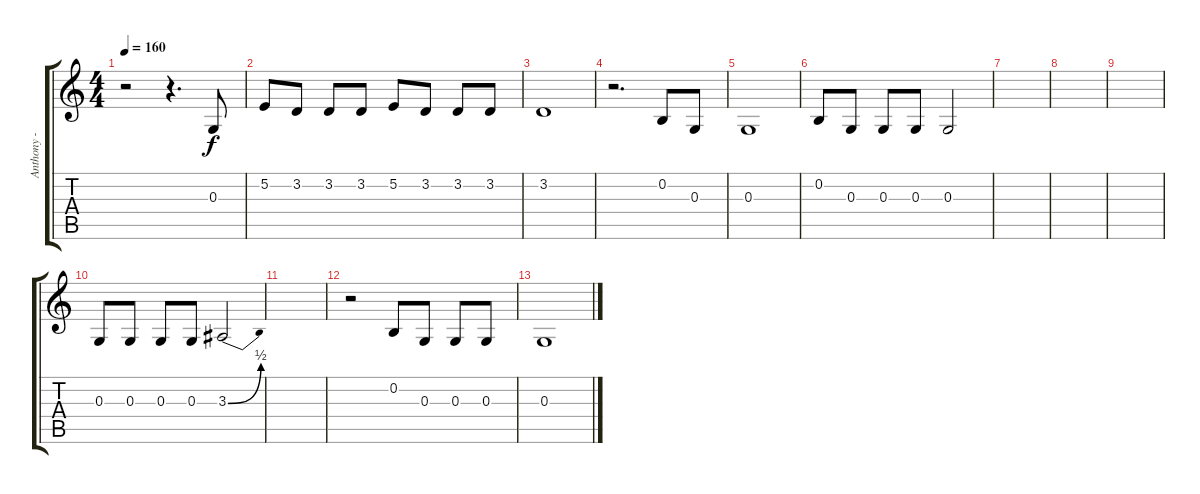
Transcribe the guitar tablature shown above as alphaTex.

\track ("Anthony - Voice" "Anthony - ") {instrument sopranosax}
\staff {score tabs}
\tuning (E4 B3 G3 D3 A2 E2) {hide}
\ts (4 4)
\tempo 160
\clef g2
\ks c
r.2{dy f} r.4{d} 0.3.8 |
5.2.8 3.2.8 3.2.8 3.2.8 5.2.8 3.2.8 3.2.8 3.2.8 |
3.2.1 |
r.2{d} 0.2.8 0.3.8 |
0.3.1 |
0.2.8 0.3.8 0.3.8 0.3.8 0.3.2 |
|
|
|
0.3.8 0.3.8 0.3.8 0.3.8 3.3{be (bend 0 0 60 2)}.2 |
|
r.2 0.2.8 0.3.8 0.3.8 0.3.8 |
0.3.1
